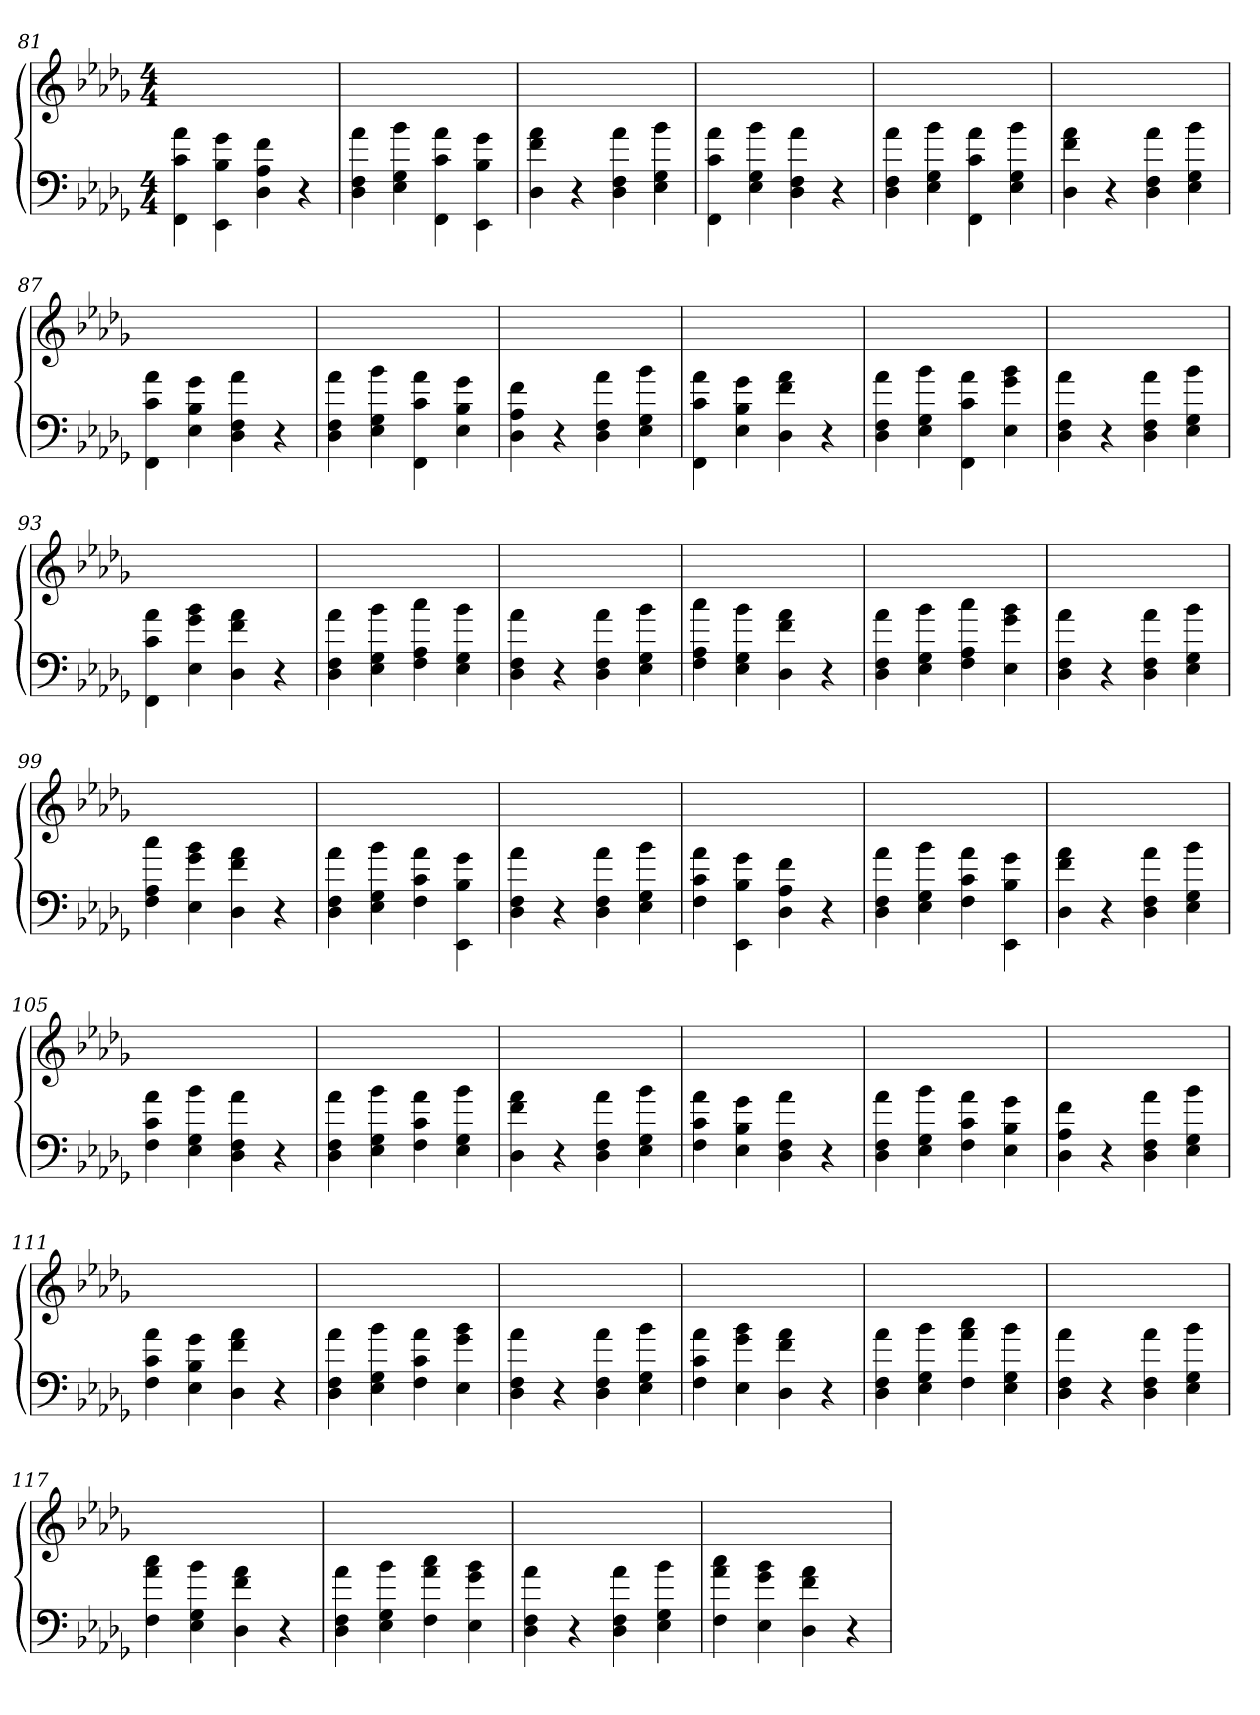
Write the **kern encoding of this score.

**kern	**kern
*part2	*part1
*staff2	*staff1
*clefF4	*clefG2
*k[b-e-a-d-g-]	*k[b-e-a-d-g-]
*D-:	*D-:
*M4/4	*M4/4
=81	=81
4FF 4c 4a-	1ryy
4EE- 4B- 4g-	.
4D- 4A- 4f	.
4r	.
=82	=82
4D- 4F 4a-	1ryy
4E- 4G- 4b-	.
4FF 4c 4a-	.
4EE- 4B- 4g-	.
=83	=83
4D- 4f 4a-	1ryy
4r	.
4D- 4F 4a-	.
4E- 4G- 4b-	.
=84	=84
4FF 4c 4a-	1ryy
4E- 4G- 4b-	.
4D- 4F 4a-	.
4r	.
=85	=85
4D- 4F 4a-	1ryy
4E- 4G- 4b-	.
4FF 4c 4a-	.
4E- 4G- 4b-	.
=86	=86
4D- 4f 4a-	1ryy
4r	.
4D- 4F 4a-	.
4E- 4G- 4b-	.
=87	=87
4FF 4c 4a-	1ryy
4E- 4B- 4g-	.
4D- 4F 4a-	.
4r	.
=88	=88
4D- 4F 4a-	1ryy
4E- 4G- 4b-	.
4FF 4c 4a-	.
4E- 4B- 4g-	.
=89	=89
4D- 4A- 4f	1ryy
4r	.
4D- 4F 4a-	.
4E- 4G- 4b-	.
=90	=90
4FF 4c 4a-	1ryy
4E- 4B- 4g-	.
4D- 4f 4a-	.
4r	.
=91	=91
4D- 4F 4a-	1ryy
4E- 4G- 4b-	.
4FF 4c 4a-	.
4E- 4g- 4b-	.
=92	=92
4D- 4F 4a-	1ryy
4r	.
4D- 4F 4a-	.
4E- 4G- 4b-	.
=93	=93
4FF 4c 4a-	1ryy
4E- 4g- 4b-	.
4D- 4f 4a-	.
4r	.
=94	=94
4D- 4F 4a-	1ryy
4E- 4G- 4b-	.
4F 4A- 4cc	.
4E- 4G- 4b-	.
=95	=95
4D- 4F 4a-	1ryy
4r	.
4D- 4F 4a-	.
4E- 4G- 4b-	.
=96	=96
4F 4A- 4cc	1ryy
4E- 4G- 4b-	.
4D- 4f 4a-	.
4r	.
=97	=97
4D- 4F 4a-	1ryy
4E- 4G- 4b-	.
4F 4A- 4cc	.
4E- 4g- 4b-	.
=98	=98
4D- 4F 4a-	1ryy
4r	.
4D- 4F 4a-	.
4E- 4G- 4b-	.
=99	=99
4F 4A- 4cc	1ryy
4E- 4g- 4b-	.
4D- 4f 4a-	.
4r	.
=100	=100
4D- 4F 4a-	1ryy
4E- 4G- 4b-	.
4F 4c 4a-	.
4EE- 4B- 4g-	.
=101	=101
4D- 4F 4a-	1ryy
4r	.
4D- 4F 4a-	.
4E- 4G- 4b-	.
=102	=102
4F 4c 4a-	1ryy
4EE- 4B- 4g-	.
4D- 4A- 4f	.
4r	.
=103	=103
4D- 4F 4a-	1ryy
4E- 4G- 4b-	.
4F 4c 4a-	.
4EE- 4B- 4g-	.
=104	=104
4D- 4f 4a-	1ryy
4r	.
4D- 4F 4a-	.
4E- 4G- 4b-	.
=105	=105
4F 4c 4a-	1ryy
4E- 4G- 4b-	.
4D- 4F 4a-	.
4r	.
=106	=106
4D- 4F 4a-	1ryy
4E- 4G- 4b-	.
4F 4c 4a-	.
4E- 4G- 4b-	.
=107	=107
4D- 4f 4a-	1ryy
4r	.
4D- 4F 4a-	.
4E- 4G- 4b-	.
=108	=108
4F 4c 4a-	1ryy
4E- 4B- 4g-	.
4D- 4F 4a-	.
4r	.
=109	=109
4D- 4F 4a-	1ryy
4E- 4G- 4b-	.
4F 4c 4a-	.
4E- 4B- 4g-	.
=110	=110
4D- 4A- 4f	1ryy
4r	.
4D- 4F 4a-	.
4E- 4G- 4b-	.
=111	=111
4F 4c 4a-	1ryy
4E- 4B- 4g-	.
4D- 4f 4a-	.
4r	.
=112	=112
4D- 4F 4a-	1ryy
4E- 4G- 4b-	.
4F 4c 4a-	.
4E- 4g- 4b-	.
=113	=113
4D- 4F 4a-	1ryy
4r	.
4D- 4F 4a-	.
4E- 4G- 4b-	.
=114	=114
4F 4c 4a-	1ryy
4E- 4g- 4b-	.
4D- 4f 4a-	.
4r	.
=115	=115
4D- 4F 4a-	1ryy
4E- 4G- 4b-	.
4F 4a- 4cc	.
4E- 4G- 4b-	.
=116	=116
4D- 4F 4a-	1ryy
4r	.
4D- 4F 4a-	.
4E- 4G- 4b-	.
=117	=117
4F 4a- 4cc	1ryy
4E- 4G- 4b-	.
4D- 4f 4a-	.
4r	.
=118	=118
4D- 4F 4a-	1ryy
4E- 4G- 4b-	.
4F 4a- 4cc	.
4E- 4g- 4b-	.
=119	=119
4D- 4F 4a-	1ryy
4r	.
4D- 4F 4a-	.
4E- 4G- 4b-	.
=120	=120
4F 4a- 4cc	1ryy
4E- 4g- 4b-	.
4D- 4f 4a-	.
4r	.
=	=
*-	*-
